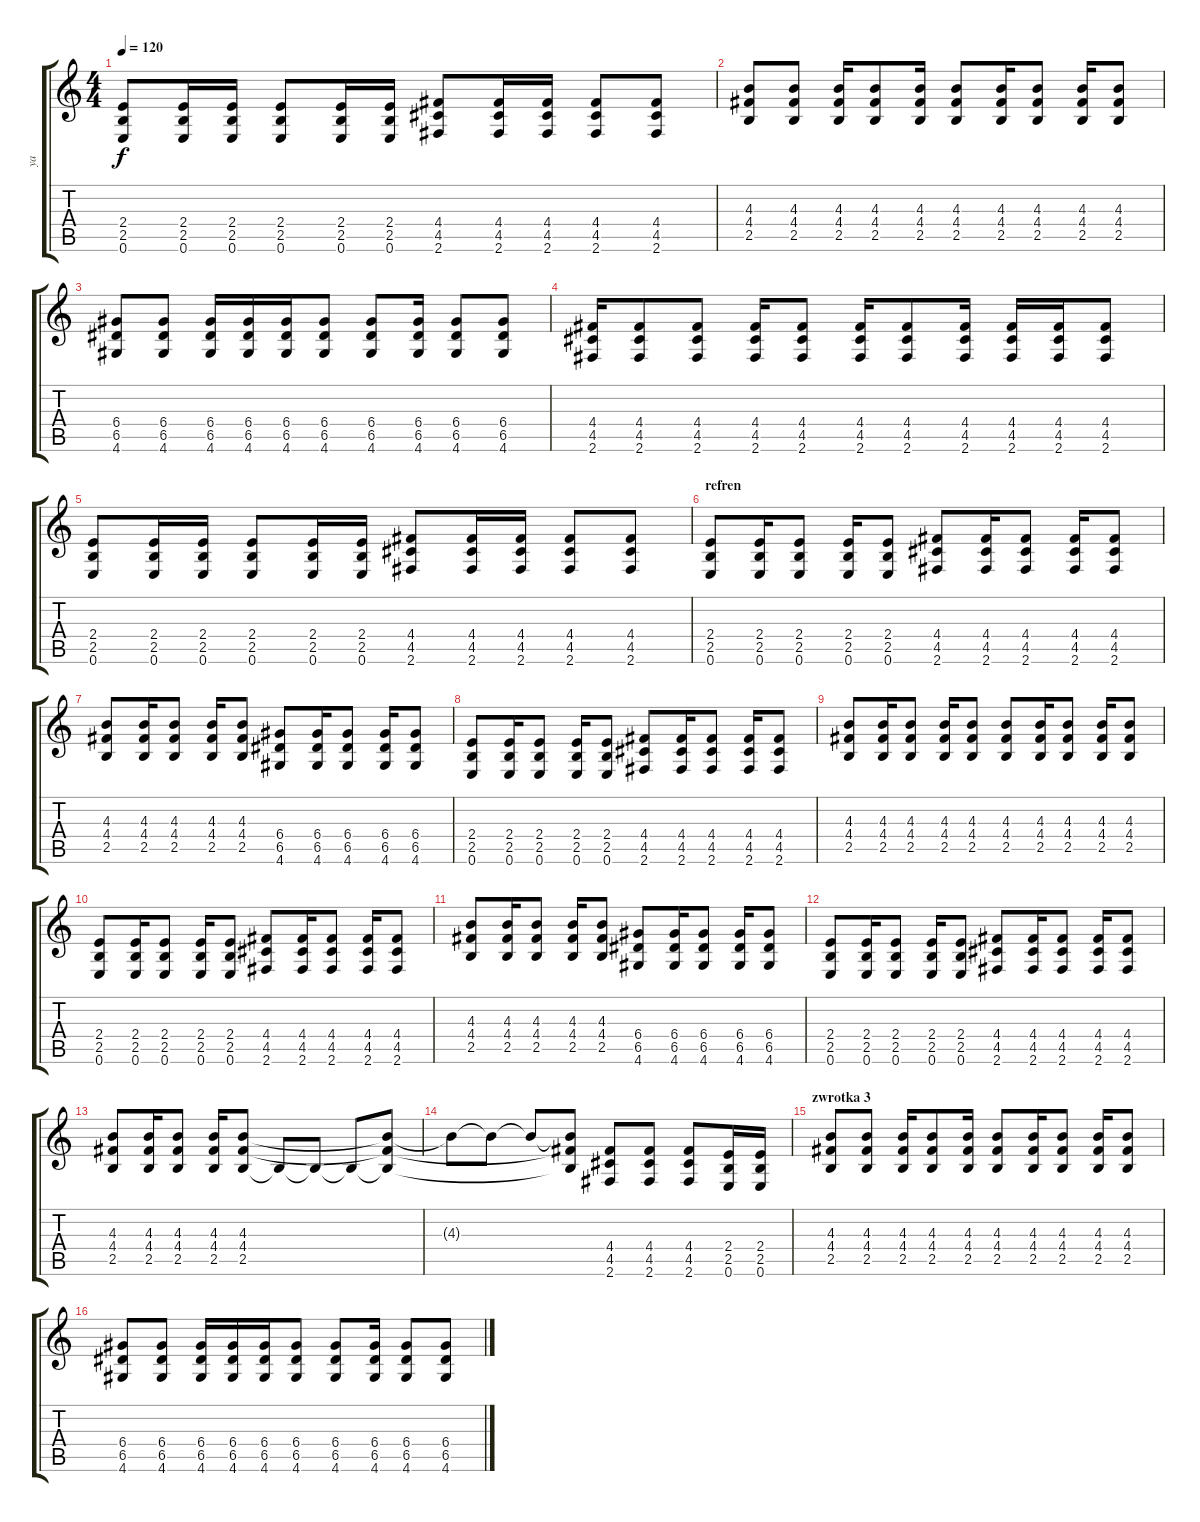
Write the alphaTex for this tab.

\track ("ya" "ya") {instrument overdrivenguitar}
\staff {score tabs}
\tuning (E4 B3 G3 D3 A2 E2) {hide}
\ts (4 4)
\tempo 120
\clef g2
\ks c
(2.4 2.5 0.6).8{dy f} (2.4 2.5 0.6).16 (2.4 2.5 0.6).16 (2.4 2.5 0.6).8 (2.4 2.5 0.6).16 (2.4 2.5 0.6).16 (4.4 4.5 2.6).8 (4.4 4.5 2.6).16 (4.4 4.5 2.6).16 (4.4 4.5 2.6).8 (4.4 4.5 2.6).8 |
(4.3 4.4 2.5).8 (4.3 4.4 2.5).8 (4.3 4.4 2.5).16 (4.3 4.4 2.5).8 (4.3 4.4 2.5).16 (4.3 4.4 2.5).8 (4.3 4.4 2.5).16 (4.3 4.4 2.5).8 (4.3 4.4 2.5).16 (4.3 4.4 2.5).8 |
(6.4 6.5 4.6).8 (6.4 6.5 4.6).8 (6.4 6.5 4.6).16 (6.4 6.5 4.6).16 (6.4 6.5 4.6).16 (6.4 6.5 4.6).8 (6.4 6.5 4.6).8 (6.4 6.5 4.6).16 (6.4 6.5 4.6).8 (6.4 6.5 4.6).8 |
(4.4 4.5 2.6).16 (4.4 4.5 2.6).8 (4.4 4.5 2.6).8 (4.4 4.5 2.6).16 (4.4 4.5 2.6).8 (4.4 4.5 2.6).16 (4.4 4.5 2.6).8 (4.4 4.5 2.6).16 (4.4 4.5 2.6).16 (4.4 4.5 2.6).16 (4.4 4.5 2.6).8 |
(2.4 2.5 0.6).8 (2.4 2.5 0.6).16 (2.4 2.5 0.6).16 (2.4 2.5 0.6).8 (2.4 2.5 0.6).16 (2.4 2.5 0.6).16 (4.4 4.5 2.6).8 (4.4 4.5 2.6).16 (4.4 4.5 2.6).16 (4.4 4.5 2.6).8 (4.4 4.5 2.6).8 |
\section ("" "refren")
(2.4 2.5 0.6).8 (2.4 2.5 0.6).16 (2.4 2.5 0.6).8 (2.4 2.5 0.6).16 (2.4 2.5 0.6).8 (4.4 4.5 2.6).8 (4.4 4.5 2.6).16 (4.4 4.5 2.6).8 (4.4 4.5 2.6).16 (4.4 4.5 2.6).8 |
(4.3 4.4 2.5).8 (4.3 4.4 2.5).16 (4.3 4.4 2.5).8 (4.3 4.4 2.5).16 (4.3 4.4 2.5).8 (6.4 6.5 4.6).8 (6.4 6.5 4.6).16 (6.4 6.5 4.6).8 (6.4 6.5 4.6).16 (6.4 6.5 4.6).8 |
(2.4 2.5 0.6).8 (2.4 2.5 0.6).16 (2.4 2.5 0.6).8 (2.4 2.5 0.6).16 (2.4 2.5 0.6).8 (4.4 4.5 2.6).8 (4.4 4.5 2.6).16 (4.4 4.5 2.6).8 (4.4 4.5 2.6).16 (4.4 4.5 2.6).8 |
(4.3 4.4 2.5).8 (4.3 4.4 2.5).16 (4.3 4.4 2.5).8 (4.3 4.4 2.5).16 (4.3 4.4 2.5).8 (4.3 4.4 2.5).8 (4.3 4.4 2.5).16 (4.3 4.4 2.5).8 (4.3 4.4 2.5).16 (4.3 4.4 2.5).8 |
(2.4 2.5 0.6).8 (2.4 2.5 0.6).16 (2.4 2.5 0.6).8 (2.4 2.5 0.6).16 (2.4 2.5 0.6).8 (4.4 4.5 2.6).8 (4.4 4.5 2.6).16 (4.4 4.5 2.6).8 (4.4 4.5 2.6).16 (4.4 4.5 2.6).8 |
(4.3 4.4 2.5).8 (4.3 4.4 2.5).16 (4.3 4.4 2.5).8 (4.3 4.4 2.5).16 (4.3 4.4 2.5).8 (6.4 6.5 4.6).8 (6.4 6.5 4.6).16 (6.4 6.5 4.6).8 (6.4 6.5 4.6).16 (6.4 6.5 4.6).8 |
(2.4 2.5 0.6).8 (2.4 2.5 0.6).16 (2.4 2.5 0.6).8 (2.4 2.5 0.6).16 (2.4 2.5 0.6).8 (4.4 4.5 2.6).8 (4.4 4.5 2.6).16 (4.4 4.5 2.6).8 (4.4 4.5 2.6).16 (4.4 4.5 2.6).8 |
(4.3 4.4 2.5).8 (4.3 4.4 2.5).16 (4.3 4.4 2.5).8 (4.3 4.4 2.5).16 (4.3 4.4 2.5).8 2.5{t}.8 2.5{t}.8 2.5{t}.8 (4.3{t} 4.4{t} 2.5{t}).8 |
4.3{t}.8 4.3{t}.8 4.3{t}.8 (4.3{t} 4.4{t} 2.5{t}).8 (4.4 4.5 2.6).8 (4.4 4.5 2.6).8 (4.4 4.5 2.6).8 (2.4 2.5 0.6).16 (2.4 2.5 0.6).16 |
\section ("" "zwrotka 3")
(4.3 4.4 2.5).8 (4.3 4.4 2.5).8 (4.3 4.4 2.5).16 (4.3 4.4 2.5).8 (4.3 4.4 2.5).16 (4.3 4.4 2.5).8 (4.3 4.4 2.5).16 (4.3 4.4 2.5).8 (4.3 4.4 2.5).16 (4.3 4.4 2.5).8 |
(6.4 6.5 4.6).8 (6.4 6.5 4.6).8 (6.4 6.5 4.6).16 (6.4 6.5 4.6).16 (6.4 6.5 4.6).16 (6.4 6.5 4.6).8 (6.4 6.5 4.6).8 (6.4 6.5 4.6).16 (6.4 6.5 4.6).8 (6.4 6.5 4.6).8
